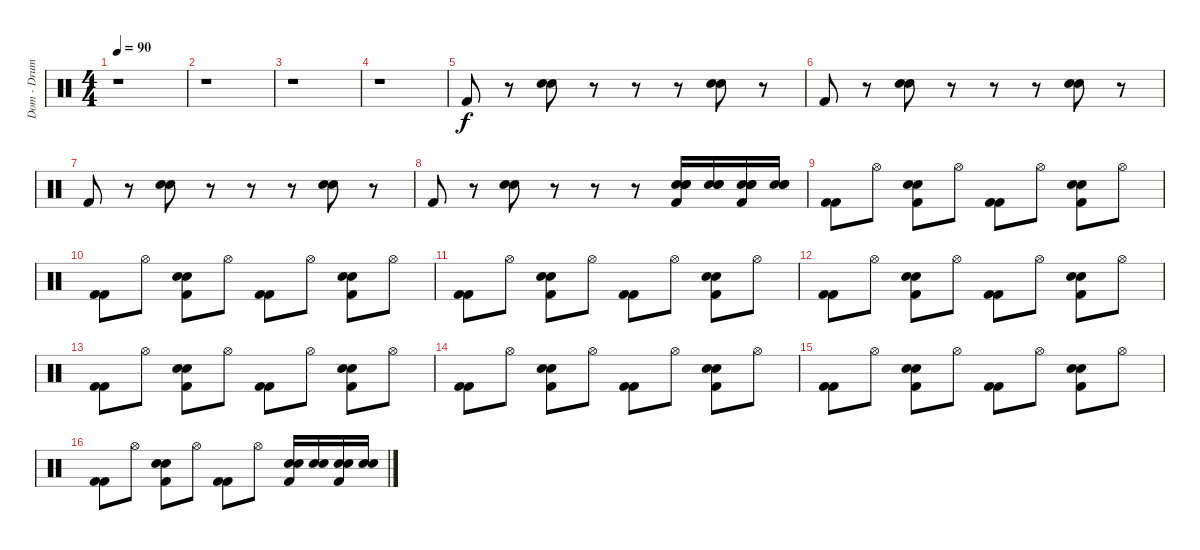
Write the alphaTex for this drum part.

\track ("Dom - Drums" "Dom - Drum") {instrument percussion}
\staff {score}
\articulation defaults
\ts (4 4)
\tempo 90
\clef neutral
\ks c
r.1{dy f} |
r.1 |
r.1 |
r.1 |
"Kick (hit) 2".8 r.8 ("Snare (hit) 2" "Electric Snare (hit)").8 r.8 r.8 r.8 ("Snare (hit) 2" "Electric Snare (hit)").8 r.8 |
"Kick (hit) 2".8 r.8 ("Snare (hit) 2" "Electric Snare (hit)").8 r.8 r.8 r.8 ("Snare (hit) 2" "Electric Snare (hit)").8 r.8 |
"Kick (hit) 2".8 r.8 ("Snare (hit) 2" "Electric Snare (hit)").8 r.8 r.8 r.8 ("Snare (hit) 2" "Electric Snare (hit)").8 r.8 |
"Kick (hit) 2".8 r.8 ("Snare (hit) 2" "Electric Snare (hit)").8 r.8 r.8 r.8 ("Snare (hit) 2" "Snare (hit) 2" "Electric Snare (hit)" "Kick (hit) 2").16 ("Snare (hit) 2" "Snare (hit) 2" "Electric Snare (hit)").16 ("Snare (hit) 2" "Snare (hit) 2" "Electric Snare (hit)" "Kick (hit) 2").16 ("Snare (hit) 2" "Snare (hit) 2" "Electric Snare (hit)").16 |
("Kick (hit) 2" "Kick (hit) 2").8 "Hi-Hat (open)".8 ("Snare (hit) 2" "Electric Snare (hit)" "Kick (hit) 2").8 "Hi-Hat (open)".8 ("Kick (hit) 2" "Kick (hit) 2").8 "Hi-Hat (open)".8 ("Snare (hit) 2" "Electric Snare (hit)" "Kick (hit) 2").8 "Hi-Hat (open)".8 |
("Kick (hit) 2" "Kick (hit) 2").8 "Hi-Hat (open)".8 ("Snare (hit) 2" "Electric Snare (hit)" "Kick (hit) 2").8 "Hi-Hat (open)".8 ("Kick (hit) 2" "Kick (hit) 2").8 "Hi-Hat (open)".8 ("Snare (hit) 2" "Electric Snare (hit)" "Kick (hit) 2").8 "Hi-Hat (open)".8 |
("Kick (hit) 2" "Kick (hit) 2").8 "Hi-Hat (open)".8 ("Snare (hit) 2" "Electric Snare (hit)" "Kick (hit) 2").8 "Hi-Hat (open)".8 ("Kick (hit) 2" "Kick (hit) 2").8 "Hi-Hat (open)".8 ("Snare (hit) 2" "Electric Snare (hit)" "Kick (hit) 2").8 "Hi-Hat (open)".8 |
("Kick (hit) 2" "Kick (hit) 2").8 "Hi-Hat (open)".8 ("Snare (hit) 2" "Electric Snare (hit)" "Kick (hit) 2").8 "Hi-Hat (open)".8 ("Kick (hit) 2" "Kick (hit) 2").8 "Hi-Hat (open)".8 ("Snare (hit) 2" "Electric Snare (hit)" "Kick (hit) 2").8 "Hi-Hat (open)".8 |
("Kick (hit) 2" "Kick (hit) 2").8 "Hi-Hat (open)".8 ("Snare (hit) 2" "Electric Snare (hit)" "Kick (hit) 2").8 "Hi-Hat (open)".8 ("Kick (hit) 2" "Kick (hit) 2").8 "Hi-Hat (open)".8 ("Snare (hit) 2" "Electric Snare (hit)" "Kick (hit) 2").8 "Hi-Hat (open)".8 |
("Kick (hit) 2" "Kick (hit) 2").8 "Hi-Hat (open)".8 ("Snare (hit) 2" "Electric Snare (hit)" "Kick (hit) 2").8 "Hi-Hat (open)".8 ("Kick (hit) 2" "Kick (hit) 2").8 "Hi-Hat (open)".8 ("Snare (hit) 2" "Electric Snare (hit)" "Kick (hit) 2").8 "Hi-Hat (open)".8 |
("Kick (hit) 2" "Kick (hit) 2").8 "Hi-Hat (open)".8 ("Snare (hit) 2" "Electric Snare (hit)" "Kick (hit) 2").8 "Hi-Hat (open)".8 ("Kick (hit) 2" "Kick (hit) 2").8 "Hi-Hat (open)".8 ("Snare (hit) 2" "Electric Snare (hit)" "Kick (hit) 2").8 "Hi-Hat (open)".8 |
("Kick (hit) 2" "Kick (hit) 2").8 "Hi-Hat (open)".8 ("Snare (hit) 2" "Electric Snare (hit)" "Kick (hit) 2").8 "Hi-Hat (open)".8 ("Kick (hit) 2" "Kick (hit) 2").8 "Hi-Hat (open)".8 ("Snare (hit) 2" "Electric Snare (hit)" "Kick (hit) 2").16 ("Snare (hit) 2" "Electric Snare (hit)").16 ("Snare (hit) 2" "Electric Snare (hit)" "Kick (hit) 2").16 ("Snare (hit) 2" "Electric Snare (hit)").16
